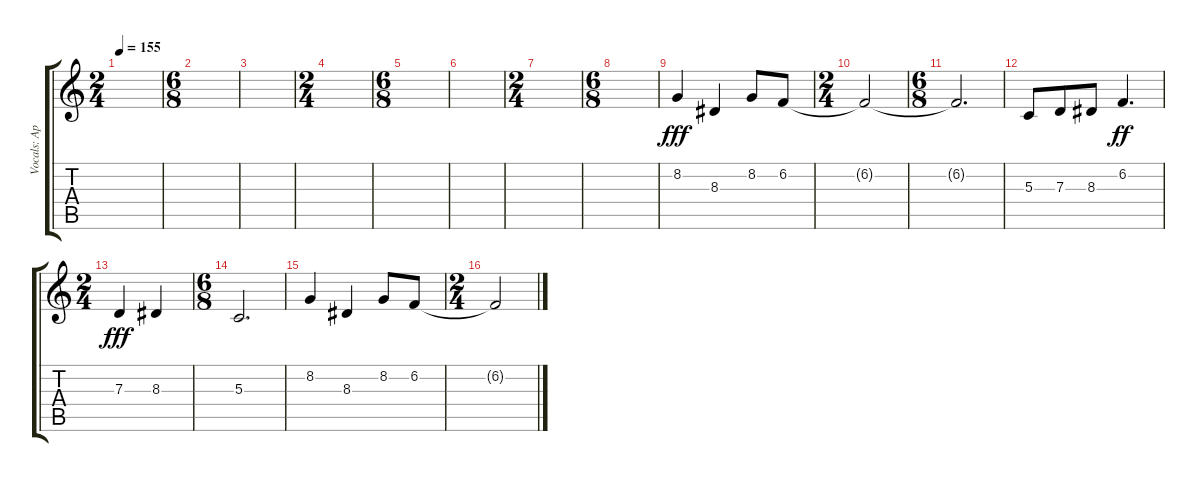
\track ("Vocals: Apollo Papathanasio" "Vocals: Ap") {instrument stringensemble1}
\staff {score tabs}
\tuning (E4 B3 G3 D3 A2 E2) {hide}
\ts (2 4)
\tempo 155
\clef g2
\ks c
|
\ts (6 8)
|
|
\ts (2 4)
|
\ts (6 8)
|
|
\ts (2 4)
|
\ts (6 8)
|
8.2.4{dy fff} 8.3.4 8.2.8 6.2.8 |
\ts (2 4)
6.2{t}.2 |
\ts (6 8)
6.2{t}.2{d} |
5.3.8 7.3.8 8.3.8 6.2.4{d dy ff} |
\ts (2 4)
7.3.4{dy fff} 8.3.4 |
\ts (6 8)
5.3.2{d} |
8.2.4 8.3.4 8.2.8 6.2.8 |
\ts (2 4)
6.2{t}.2
